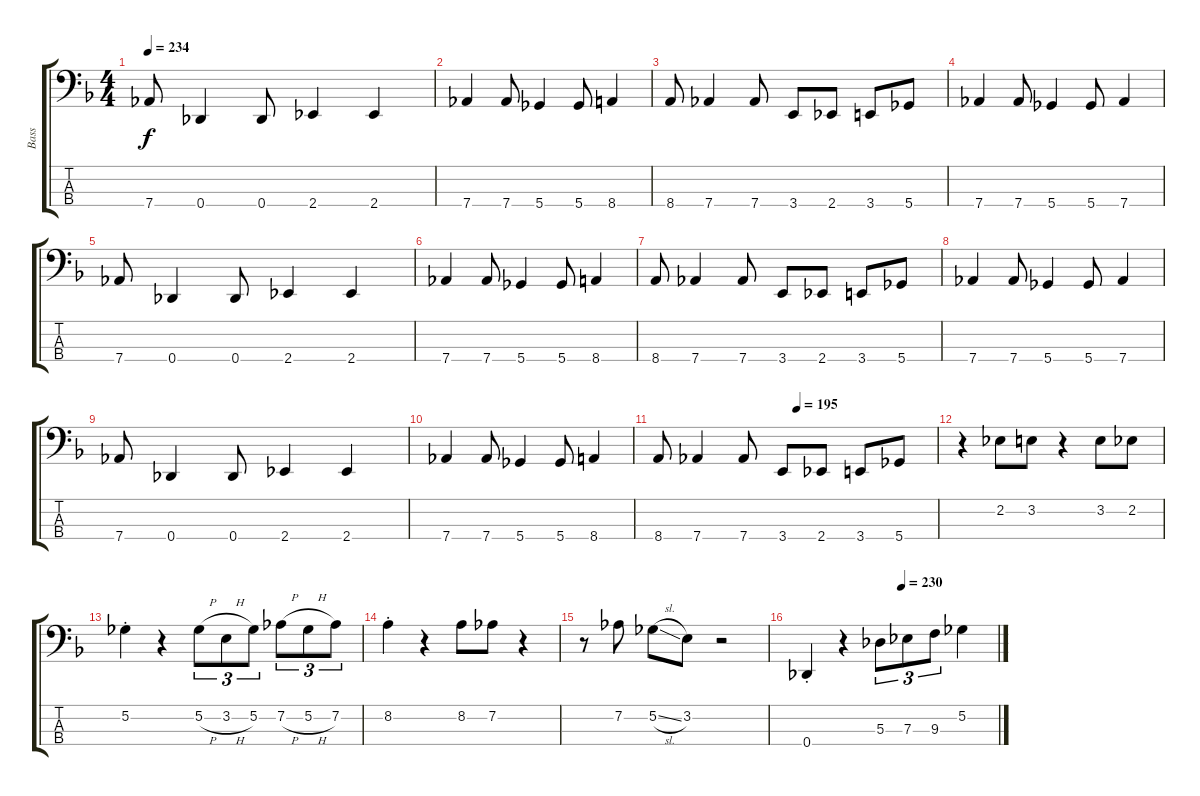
\track ("Bass" "Bass") {instrument electricbassfinger}
\staff {score tabs}
\tuning (Gb2 Db2 Ab1 Db1) {hide}
\ts (4 4)
\tempo 234
\clef f4
\ks f
7.4.8{dy f} 0.4.4 0.4.8 2.4.4 2.4.4 |
7.4.4 7.4.8 5.4.4 5.4.8 8.4.4 |
8.4.8 7.4.4 7.4.8 3.4.8 2.4.8 3.4.8 5.4.8 |
7.4.4 7.4.8 5.4.4 5.4.8 7.4.4 |
7.4.8 0.4.4 0.4.8 2.4.4 2.4.4 |
7.4.4 7.4.8 5.4.4 5.4.8 8.4.4 |
8.4.8 7.4.4 7.4.8 3.4.8 2.4.8 3.4.8 5.4.8 |
7.4.4 7.4.8 5.4.4 5.4.8 7.4.4 |
7.4.8 0.4.4 0.4.8 2.4.4 2.4.4 |
7.4.4 7.4.8 5.4.4 5.4.8 8.4.4 |
\tempo (195 0.5)
8.4.8 7.4.4 7.4.8 3.4.8 2.4.8 3.4.8 5.4.8 |
r.4 2.2.8 3.2.8 r.4 3.2.8 2.2.8 |
5.2{st}.4 r.4 5.2{h}.8{tu (3 2)} 3.2{h}.8{tu (3 2)} 5.2.8{tu (3 2)} 7.2{h}.8{tu (3 2)} 5.2{h}.8{tu (3 2)} 7.2.8{tu (3 2)} |
8.2{st}.4 r.4 8.2.8 7.2.8 r.4 |
r.8 7.2.8 5.2{sl}.8 3.2.8 r.2 |
\tempo (230 0.5)
0.4{st}.4 r.4 5.3.8{tu (3 2)} 7.3.8{tu (3 2)} 9.3.8{tu (3 2)} 5.2.4
